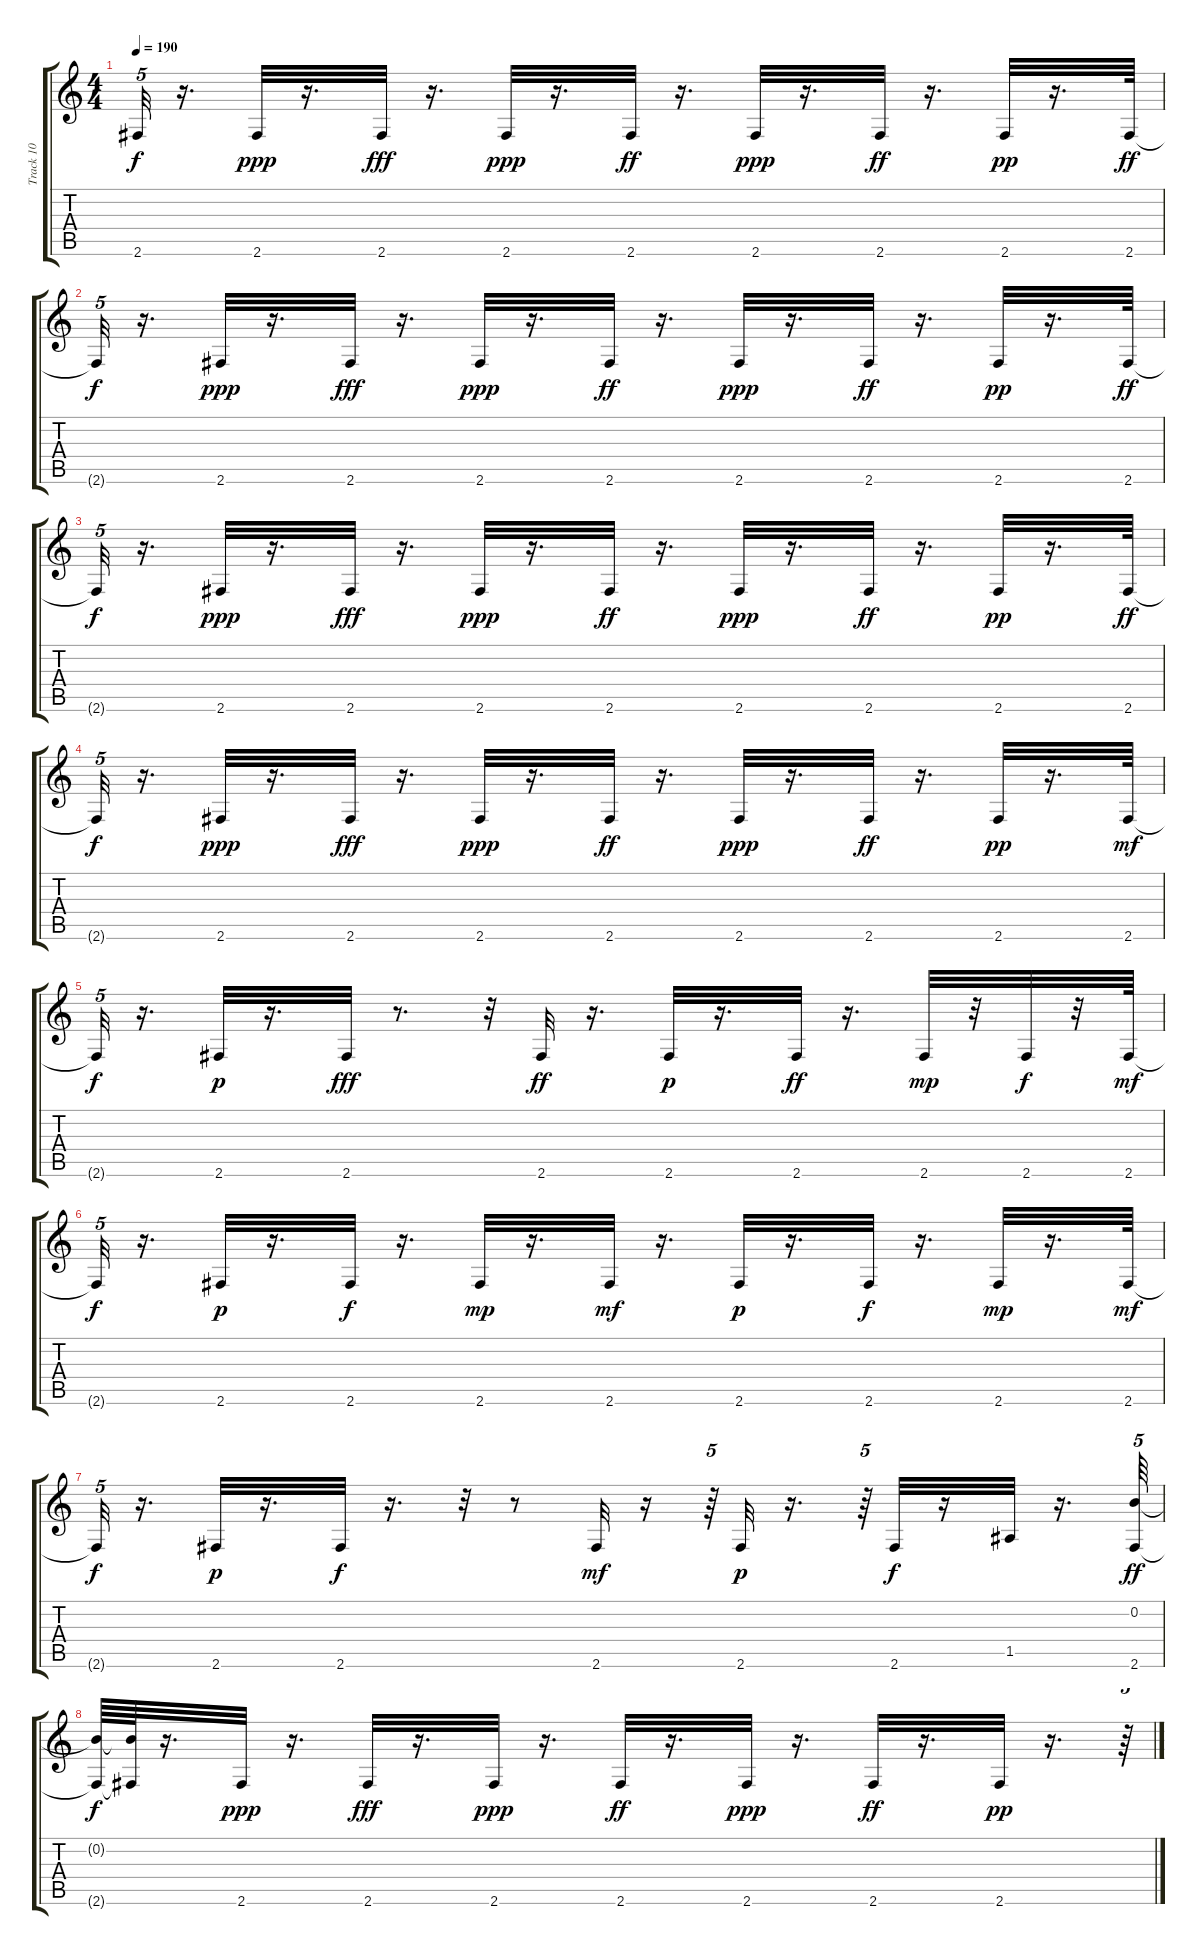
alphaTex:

\track ("Track 10" "Track 10") {instrument acousticguitarsteel}
\staff {score tabs}
\tuning (E4 B3 G3 D3 A2 E2) {hide}
\ts (4 4)
\tempo 190
\clef g2
\ks c
2.6{t}.32{tu (5 4) dy f} r.16{d} 2.6.32{dy ppp} r.16{d} 2.6.32{dy fff} r.16{d} 2.6.32{dy ppp} r.16{d} 2.6.32{dy ff} r.16{d} 2.6.32{dy ppp} r.16{d} 2.6.32{dy ff} r.16{d} 2.6.32{dy pp} r.16{d} 2.6.64{dy ff} |
2.6{t}.32{tu (5 4) dy f} r.16{d} 2.6.32{dy ppp} r.16{d} 2.6.32{dy fff} r.16{d} 2.6.32{dy ppp} r.16{d} 2.6.32{dy ff} r.16{d} 2.6.32{dy ppp} r.16{d} 2.6.32{dy ff} r.16{d} 2.6.32{dy pp} r.16{d} 2.6.64{dy ff} |
2.6{t}.32{tu (5 4) dy f} r.16{d} 2.6.32{dy ppp} r.16{d} 2.6.32{dy fff} r.16{d} 2.6.32{dy ppp} r.16{d} 2.6.32{dy ff} r.16{d} 2.6.32{dy ppp} r.16{d} 2.6.32{dy ff} r.16{d} 2.6.32{dy pp} r.16{d} 2.6.64{dy ff} |
2.6{t}.32{tu (5 4) dy f} r.16{d} 2.6.32{dy ppp} r.16{d} 2.6.32{dy fff} r.16{d} 2.6.32{dy ppp} r.16{d} 2.6.32{dy ff} r.16{d} 2.6.32{dy ppp} r.16{d} 2.6.32{dy ff} r.16{d} 2.6.32{dy pp} r.16{d} 2.6.64{dy mf} |
2.6{t}.32{tu (5 4) dy f} r.16{d} 2.6.32{dy p} r.16{d} 2.6.32{dy fff} r.8{d} r.32 2.6.32{dy ff} r.16{d} 2.6.32{dy p} r.16{d} 2.6.32{dy ff} r.16{d} 2.6.32{dy mp} r.32 2.6.32{dy f} r.32 2.6.64{dy mf} |
2.6{t}.32{tu (5 4) dy f} r.16{d} 2.6.32{dy p} r.16{d} 2.6.32{dy f} r.16{d} 2.6.32{dy mp} r.16{d} 2.6.32{dy mf} r.16{d} 2.6.32{dy p} r.16{d} 2.6.32{dy f} r.16{d} 2.6.32{dy mp} r.16{d} 2.6.64{dy mf} |
2.6{t}.32{tu (5 4) dy f} r.16{d} 2.6.32{dy p} r.16{d} 2.6.32{dy f} r.16{d} r.32 r.8 2.6.32{dy mf} r.16 r.64{tu (5 4)} 2.6.32{dy p} r.16{d} r.64{tu (5 4)} 2.6.32{dy f} r.16 1.5.32 r.16{d} (0.2 2.6).64{tu (5 4) dy ff} |
(0.2{t} 2.6{t}).64{dy f} (0.2{t} 2.6{t}).64 r.16{d} 2.6.32{dy ppp} r.16{d} 2.6.32{dy fff} r.16{d} 2.6.32{dy ppp} r.16{d} 2.6.32{dy ff} r.16{d} 2.6.32{dy ppp} r.16{d} 2.6.32{dy ff} r.16{d} 2.6.32{dy pp} r.16{d} r.64{tu (5 4)}
